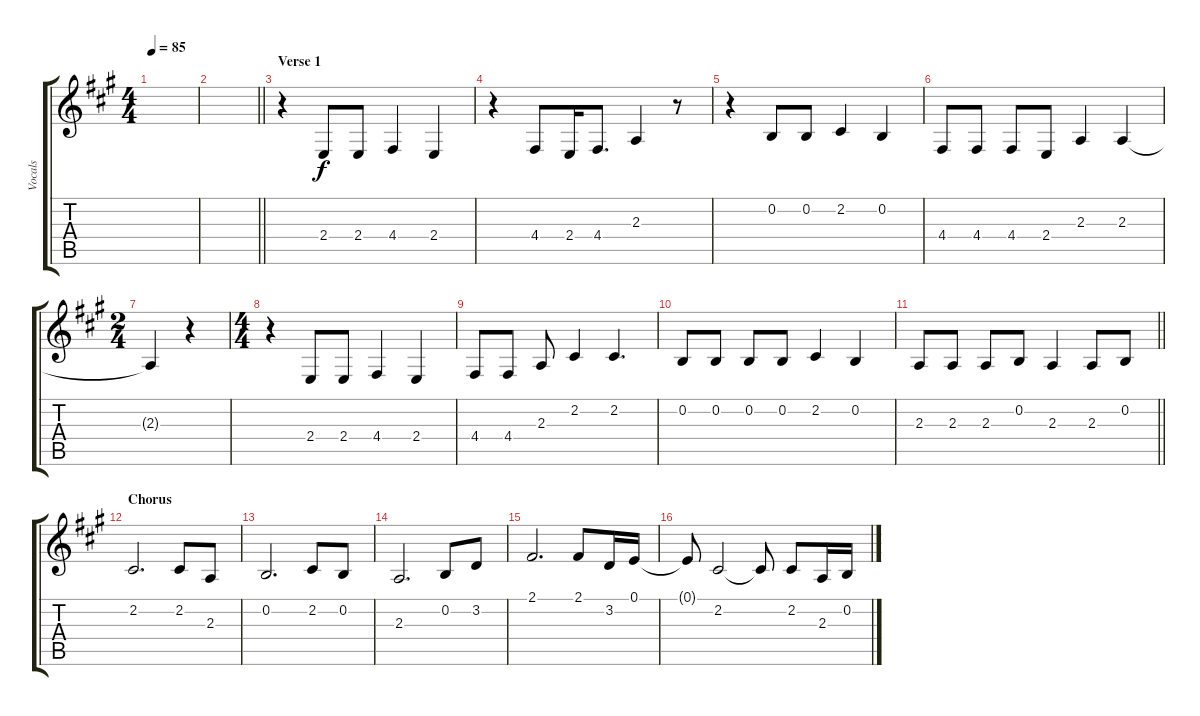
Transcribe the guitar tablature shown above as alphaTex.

\track ("Vocals" "Vocals") {instrument oboe}
\staff {score tabs}
\tuning (E4 B3 G3 D3 A2 E2) {hide}
\ts (4 4)
\tempo 85
\clef g2
\ks a
|
\barLineRight lightlight
|
\section ("" "Verse 1")
r.4 2.4.8 2.4.8 4.4.4 2.4.4 |
r.4 4.4.8 2.4.16 4.4.8{d} 2.3.4 r.8 |
r.4 0.2.8 0.2.8 2.2.4 0.2.4 |
4.4.8 4.4.8 4.4.8 2.4.8 2.3.4 2.3.4 |
\ts (2 4)
2.3{t}.4 r.4 |
\ts (4 4)
r.4 2.4.8 2.4.8 4.4.4 2.4.4 |
4.4.8 4.4.8 2.3.8 2.2.4 2.2.4{d} |
0.2.8 0.2.8 0.2.8 0.2.8 2.2.4 0.2.4 |
\barLineRight lightlight
2.3.8 2.3.8 2.3.8 0.2.8 2.3.4 2.3.8 0.2.8 |
\section ("" "Chorus")
2.2.2{d} 2.2.8 2.3.8 |
0.2.2{d} 2.2.8 0.2.8 |
2.3.2{d} 0.2.8 3.2.8 |
2.1.2{d} 2.1.8 3.2.16 0.1.16 |
0.1{t}.8 2.2.2 2.2{t}.8 2.2.8 2.3.16 0.2.16
